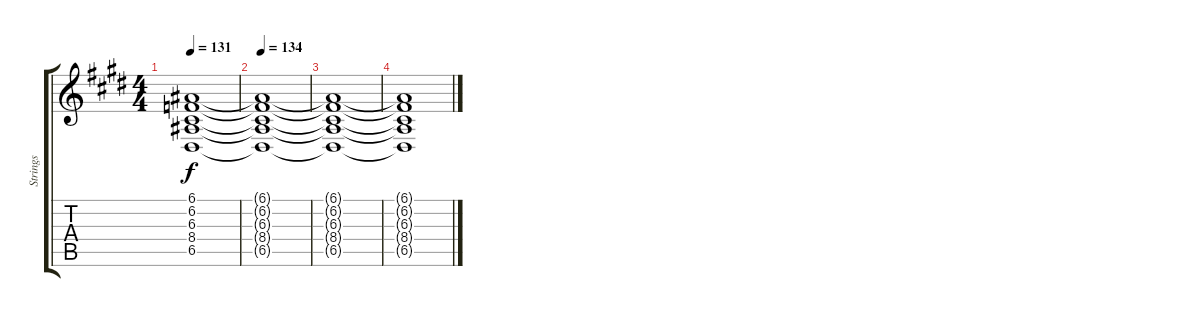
\track ("Strings" "Strings") {instrument stringensemble2}
\staff {score tabs}
\tuning (E4 B3 G3 D3 A2 E2) {hide}
\ts (4 4)
\tempo 131
\clef g2
\ks e
(6.1{t} 6.2{t} 6.3{t} 8.4{t} 6.5{t}).1{dy f} |
\tempo 134
(6.1{t} 6.2{t} 6.3{t} 8.4{t} 6.5{t}).1 |
(6.1{t} 6.2{t} 6.3{t} 8.4{t} 6.5{t}).1{volume 0} |
(6.1{t} 6.2{t} 6.3{t} 8.4{t} 6.5{t}).1
